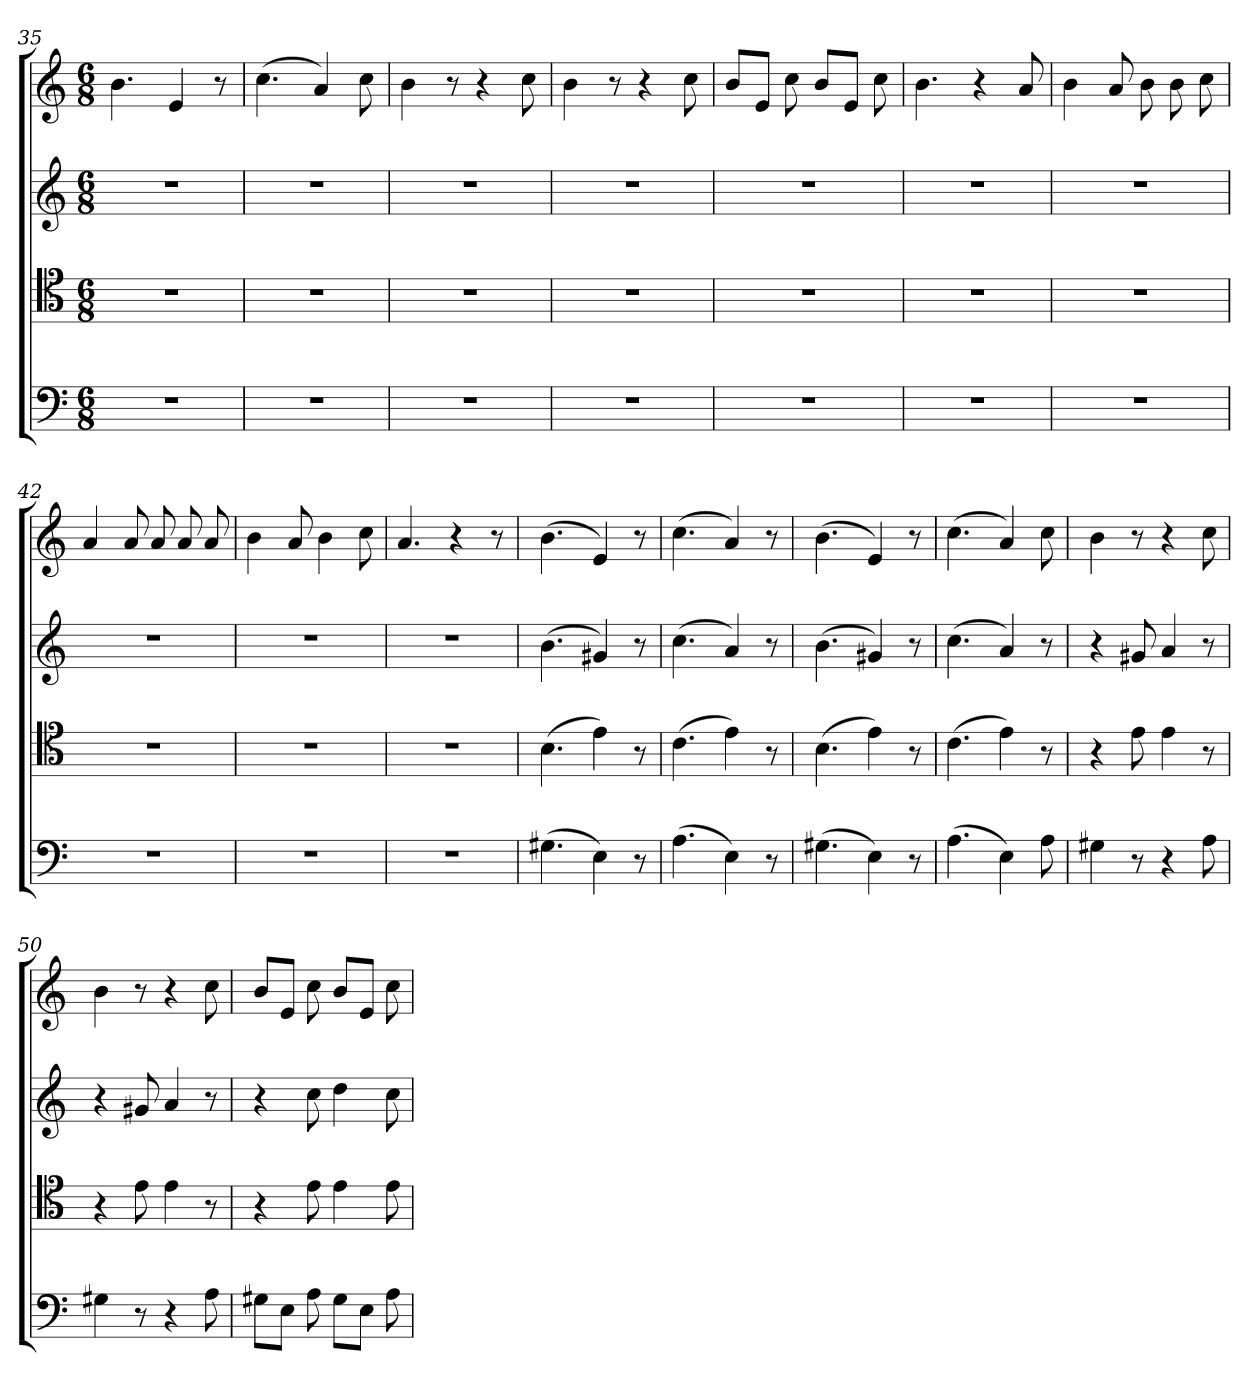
**kern	**kern	**kern	**kern
*part4	*part3	*part2	*part1
*staff4	*staff3	*staff2	*staff1
*clefF4	*clefC4	*clefG2	*clefG2
*k[]	*k[]	*k[]	*k[]
*C:	*C:	*C:	*C:
*M6/8	*M6/8	*M6/8	*M6/8
=35	=35	=35	=35
!LO:N:vis=2	!LO:N:vis=2	!LO:N:vis=2	!
2.r	2.r	2.r	4.b\
.	.	.	4e/
.	.	.	8r
=36	=36	=36	=36
!LO:N:vis=2	!LO:N:vis=2	!LO:N:vis=2	!
2.r	2.r	2.r	(>4.cc\
.	.	.	4a/)
.	.	.	8cc\
=37	=37	=37	=37
!LO:N:vis=2	!LO:N:vis=2	!LO:N:vis=2	!
2.r	2.r	2.r	4b\
.	.	.	8r
.	.	.	4r
.	.	.	8cc\
=38	=38	=38	=38
!LO:N:vis=2	!LO:N:vis=2	!LO:N:vis=2	!
2.r	2.r	2.r	4b\
.	.	.	8r
.	.	.	4r
.	.	.	8cc\
=39	=39	=39	=39
!LO:N:vis=2	!LO:N:vis=2	!LO:N:vis=2	!
2.r	2.r	2.r	8b/L
.	.	.	8e/J
.	.	.	8cc\
.	.	.	8b/L
.	.	.	8e/J
.	.	.	8cc\
=40	=40	=40	=40
!LO:N:vis=2	!LO:N:vis=2	!LO:N:vis=2	!
2.r	2.r	2.r	4.b\
.	.	.	4r
.	.	.	8a/
!!LO:LB:g=z
=41	=41	=41	=41
!LO:N:vis=2	!LO:N:vis=2	!LO:N:vis=2	!
2.r	2.r	2.r	4b\
.	.	.	8a/
.	.	.	8b\
.	.	.	8b\
.	.	.	8cc\
=42	=42	=42	=42
!LO:N:vis=2	!LO:N:vis=2	!LO:N:vis=2	!
2.r	2.r	2.r	4a/
.	.	.	8a/
.	.	.	8a/
.	.	.	8a/
.	.	.	8a/
=43	=43	=43	=43
!LO:N:vis=2	!LO:N:vis=2	!LO:N:vis=2	!
2.r	2.r	2.r	4b\
.	.	.	8a/
.	.	.	4b\
.	.	.	8cc\
=44	=44	=44	=44
!LO:N:vis=2	!LO:N:vis=2	!LO:N:vis=2	!
2.r	2.r	2.r	4.a/
.	.	.	4r
.	.	.	8r
=45	=45	=45	=45
(>4.G#X\	(>4.B\	(>4.b\	(>4.b\
4E\)	4e\)	4g#X/)	4e/)
8r	8r	8r	8r
=46	=46	=46	=46
(>4.A\	(>4.c\	(>4.cc\	(>4.cc\
4E\)	4e\)	4a/)	4a/)
8r	8r	8r	8r
=47	=47	=47	=47
(>4.G#X\	(>4.B\	(>4.b\	(>4.b\
4E\)	4e\)	4g#X/)	4e/)
8r	8r	8r	8r
!!LO:PB:g=z
=48	=48	=48	=48
(>4.A\	(>4.c\	(>4.cc\	(>4.cc\
4E\)	4e\)	4a/)	4a/)
8A\	8r	8r	8cc\
=49	=49	=49	=49
4G#X\	4r	4r	4b\
8r	8e\	8g#X/	8r
4r	4e\	4a/	4r
8A\	8r	8r	8cc\
=50	=50	=50	=50
4G#X\	4r	4r	4b\
8r	8e\	8g#X/	8r
4r	4e\	4a/	4r
8A\	8r	8r	8cc\
=51	=51	=51	=51
8G#X\L	4r	4r	8b/L
8E\J	.	.	8e/J
8A\	8e\	8cc\	8cc\
8G#\L	4e\	4dd\	8b/L
8E\J	.	.	8e/J
8A\	8e\	8cc\	8cc\
=	=	=	=
*-	*-	*-	*-
